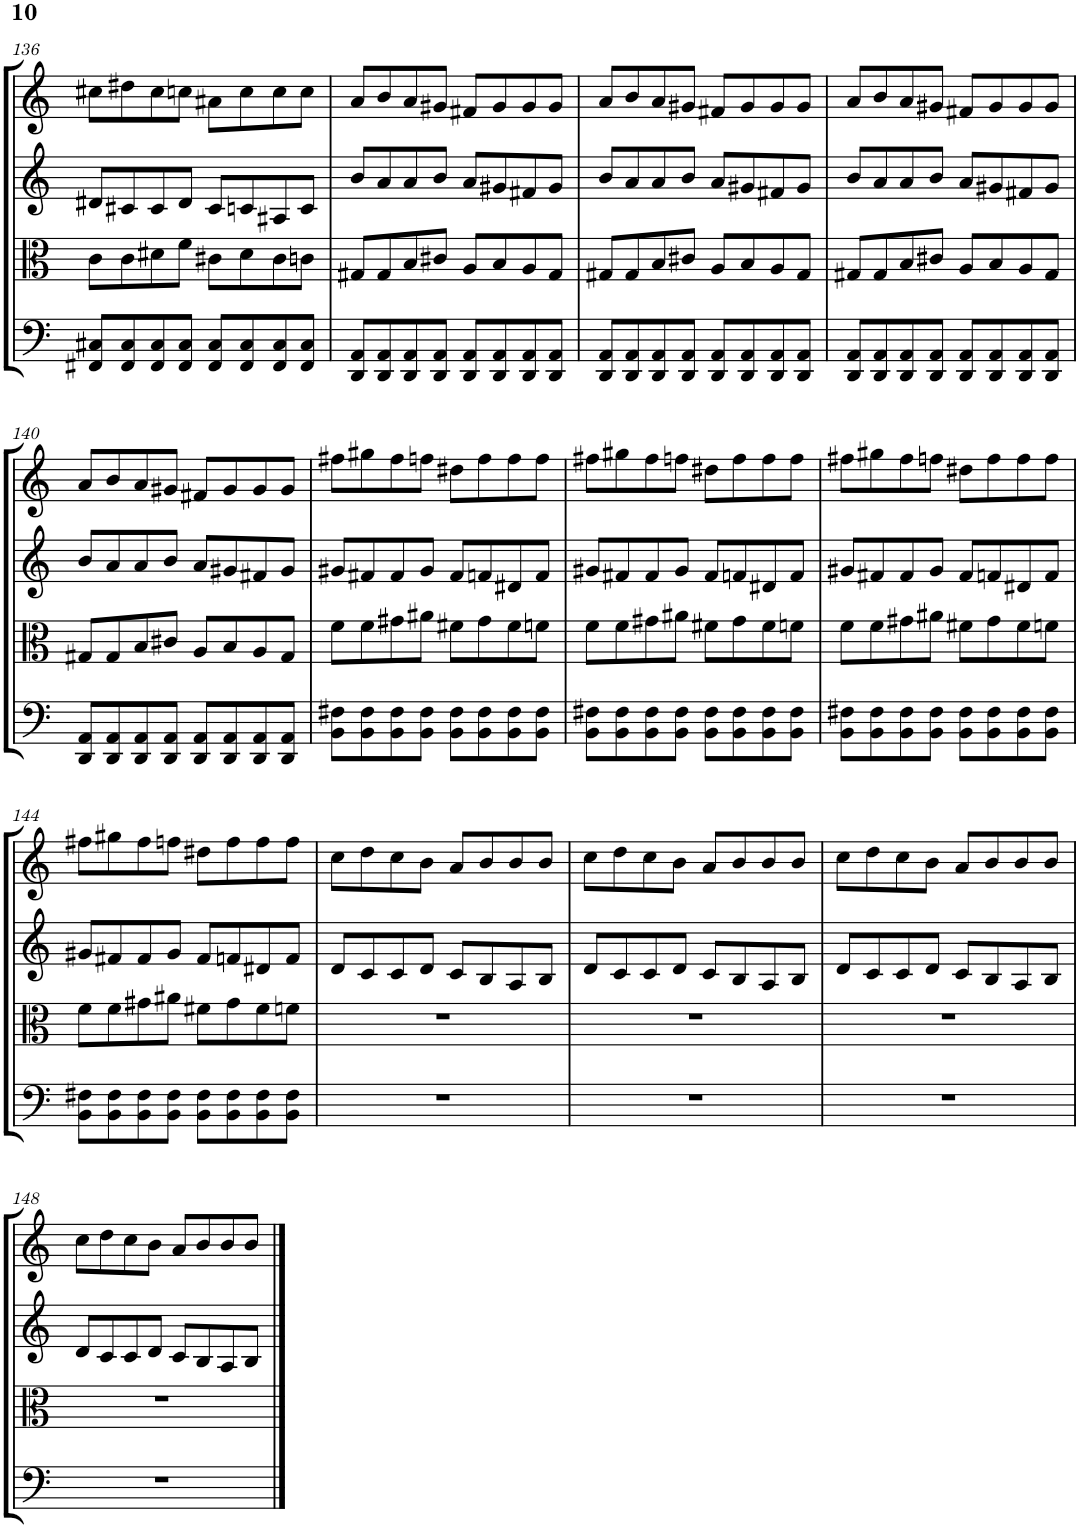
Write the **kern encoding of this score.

**kern	**kern	**kern	**kern
*part4	*part3	*part2	*part1
*staff4	*staff3	*staff2	*staff1
*I"Violoncello	*I"Viola	*I"Violin II	*I"Violin I
*I'Vc	*I'Vla	*I'Vln	*I'Vln
!!LO:PB:g=z
*clefF4	*clefC3	*clefG2	*clefG2
*k[]	*k[]	*k[]	*k[]
*M4/4	*M4/4	*M4/4	*M4/4
=136	=136	=136	=136
8FF#X/ 8C#X/L	8c\L	8d#X/L	8cc#X\L
8FF#/ 8C#/	8c\	8c#X/	8dd#X\
8FF#/ 8C#/	8d#X\	8c#/	8cc#\
8FF#/ 8C#/J	8f\J	8d#/J	8ccn\J
8FF#/ 8C#/L	8c#X\L	8c#/L	8a#X\L
8FF#/ 8C#/	8d#\	8cn/	8cc\
8FF#/ 8C#/	8c#\	8A#X/	8cc\
8FF#/ 8C#/J	8cn\J	8c/J	8cc\J
=137	=137	=137	=137
8DD/ 8AA/L	8G#X/L	8b/L	8a/L
8DD/ 8AA/	8G#/	8a/	8b/
8DD/ 8AA/	8B/	8a/	8a/
8DD/ 8AA/J	8c#X/J	8b/J	8g#X/J
8DD/ 8AA/L	8A/L	8a/L	8f#X/L
8DD/ 8AA/	8B/	8g#X/	8g#/
8DD/ 8AA/	8A/	8f#X/	8g#/
8DD/ 8AA/J	8G#/J	8g#/J	8g#/J
=138	=138	=138	=138
8DD/ 8AA/L	8G#X/L	8b/L	8a/L
8DD/ 8AA/	8G#/	8a/	8b/
8DD/ 8AA/	8B/	8a/	8a/
8DD/ 8AA/J	8c#X/J	8b/J	8g#X/J
8DD/ 8AA/L	8A/L	8a/L	8f#X/L
8DD/ 8AA/	8B/	8g#X/	8g#/
8DD/ 8AA/	8A/	8f#X/	8g#/
8DD/ 8AA/J	8G#/J	8g#/J	8g#/J
=139	=139	=139	=139
8DD/ 8AA/L	8G#X/L	8b/L	8a/L
8DD/ 8AA/	8G#/	8a/	8b/
8DD/ 8AA/	8B/	8a/	8a/
8DD/ 8AA/J	8c#X/J	8b/J	8g#X/J
8DD/ 8AA/L	8A/L	8a/L	8f#X/L
8DD/ 8AA/	8B/	8g#X/	8g#/
8DD/ 8AA/	8A/	8f#X/	8g#/
8DD/ 8AA/J	8G#/J	8g#/J	8g#/J
!!LO:LB:g=z
=140	=140	=140	=140
8DD/ 8AA/L	8G#X/L	8b/L	8a/L
8DD/ 8AA/	8G#/	8a/	8b/
8DD/ 8AA/	8B/	8a/	8a/
8DD/ 8AA/J	8c#X/J	8b/J	8g#X/J
8DD/ 8AA/L	8A/L	8a/L	8f#X/L
8DD/ 8AA/	8B/	8g#X/	8g#/
8DD/ 8AA/	8A/	8f#X/	8g#/
8DD/ 8AA/J	8G#/J	8g#/J	8g#/J
=141	=141	=141	=141
8BB\ 8F#X\L	8f\L	8g#X/L	8ff#X\L
8BB\ 8F#\	8f\	8f#X/	8gg#X\
8BB\ 8F#\	8g#X\	8f#/	8ff#\
8BB\ 8F#\J	8a#X\J	8g#/J	8ffn\J
8BB\ 8F#\L	8f#X\L	8f#/L	8dd#X\L
8BB\ 8F#\	8g#\	8fn/	8ff\
8BB\ 8F#\	8f#\	8d#X/	8ff\
8BB\ 8F#\J	8fn\J	8f/J	8ff\J
=142	=142	=142	=142
8BB\ 8F#X\L	8f\L	8g#X/L	8ff#X\L
8BB\ 8F#\	8f\	8f#X/	8gg#X\
8BB\ 8F#\	8g#X\	8f#/	8ff#\
8BB\ 8F#\J	8a#X\J	8g#/J	8ffn\J
8BB\ 8F#\L	8f#X\L	8f#/L	8dd#X\L
8BB\ 8F#\	8g#\	8fn/	8ff\
8BB\ 8F#\	8f#\	8d#X/	8ff\
8BB\ 8F#\J	8fn\J	8f/J	8ff\J
=143	=143	=143	=143
8BB\ 8F#X\L	8f\L	8g#X/L	8ff#X\L
8BB\ 8F#\	8f\	8f#X/	8gg#X\
8BB\ 8F#\	8g#X\	8f#/	8ff#\
8BB\ 8F#\J	8a#X\J	8g#/J	8ffn\J
8BB\ 8F#\L	8f#X\L	8f#/L	8dd#X\L
8BB\ 8F#\	8g#\	8fn/	8ff\
8BB\ 8F#\	8f#\	8d#X/	8ff\
8BB\ 8F#\J	8fn\J	8f/J	8ff\J
!!LO:LB:g=z
=144	=144	=144	=144
8BB\ 8F#X\L	8f\L	8g#X/L	8ff#X\L
8BB\ 8F#\	8f\	8f#X/	8gg#X\
8BB\ 8F#\	8g#X\	8f#/	8ff#\
8BB\ 8F#\J	8a#X\J	8g#/J	8ffn\J
8BB\ 8F#\L	8f#X\L	8f#/L	8dd#X\L
8BB\ 8F#\	8g#\	8fn/	8ff\
8BB\ 8F#\	8f#\	8d#X/	8ff\
8BB\ 8F#\J	8fn\J	8f/J	8ff\J
=145	=145	=145	=145
1r	1r	8d/L	8cc\L
.	.	8c/	8dd\
.	.	8c/	8cc\
.	.	8d/J	8b\J
.	.	8c/L	8a/L
.	.	8B/	8b/
.	.	8A/	8b/
.	.	8B/J	8b/J
=146	=146	=146	=146
1r	1r	8d/L	8cc\L
.	.	8c/	8dd\
.	.	8c/	8cc\
.	.	8d/J	8b\J
.	.	8c/L	8a/L
.	.	8B/	8b/
.	.	8A/	8b/
.	.	8B/J	8b/J
=147	=147	=147	=147
1r	1r	8d/L	8cc\L
.	.	8c/	8dd\
.	.	8c/	8cc\
.	.	8d/J	8b\J
.	.	8c/L	8a/L
.	.	8B/	8b/
.	.	8A/	8b/
.	.	8B/J	8b/J
!!LO:LB:g=z
=148	=148	=148	=148
1r	1r	8d/L	8cc\L
.	.	8c/	8dd\
.	.	8c/	8cc\
.	.	8d/J	8b\J
.	.	8c/L	8a/L
.	.	8B/	8b/
.	.	8A/	8b/
.	.	8B/J	8b/J
==	==	==	==
*-	*-	*-	*-
